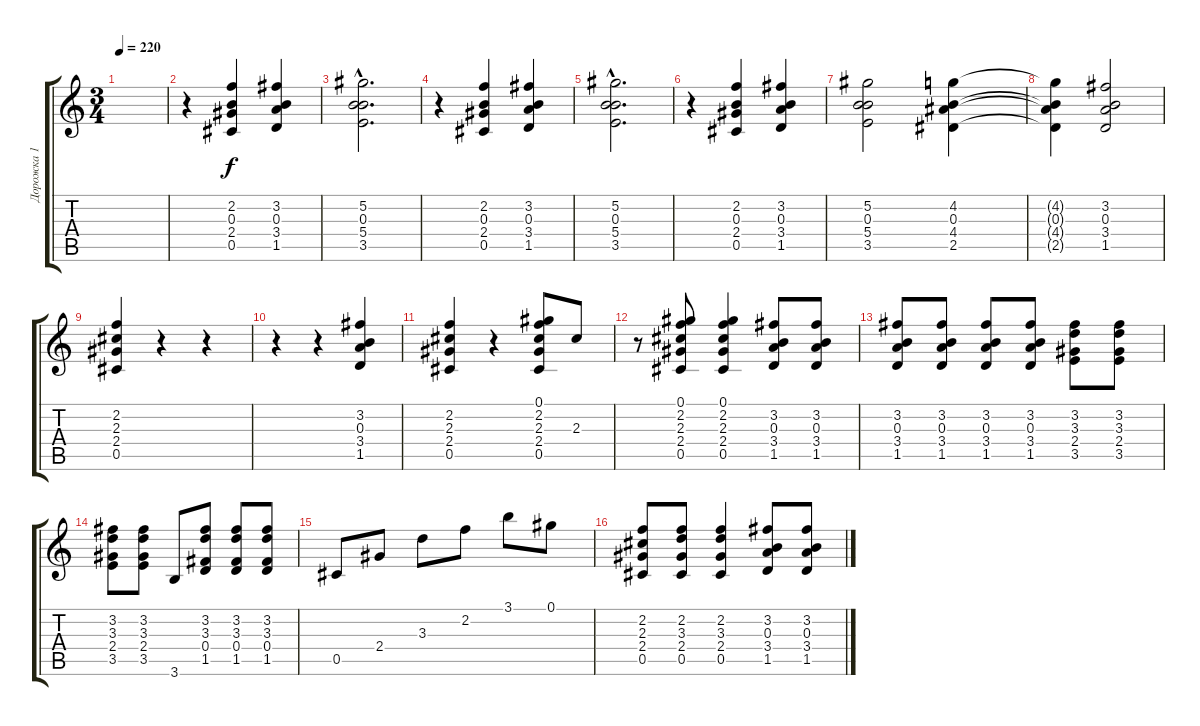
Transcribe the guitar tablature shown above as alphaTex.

\track ("Дорожка 1" "Дорожка 1") {instrument acousticguitarnylon}
\staff {score tabs}
\tuning (Ab4 Eb4 B3 Gb3 Db3 Ab2) {hide}
\ts (3 4)
\tempo 220
\clef g2
\ks c
|
r.4 (2.2 0.3 2.4 0.5).4 (3.2 0.3 3.4 1.5).4 |
(5.2{hac} 0.3{hac} 5.4{hac} 3.5{hac}).2{d} |
r.4 (2.2 0.3 2.4 0.5).4 (3.2 0.3 3.4 1.5).4 |
(5.2{hac} 0.3{hac} 5.4{hac} 3.5{hac}).2{d} |
r.4 (2.2 0.3 2.4 0.5).4 (3.2 0.3 3.4 1.5).4 |
(5.2 0.3 5.4 3.5).2 (4.2 0.3 4.4 2.5).4 |
(4.2{t} 0.3{t} 4.4{t} 2.5{t}).4 (3.2 0.3 3.4 1.5).2 |
(2.2 2.3 2.4 0.5).4 r.4 r.4 |
r.4 r.4 (3.2 0.3 3.4 1.5).4 |
(2.2 2.3 2.4 0.5).4 r.4 (0.1 2.2 2.3 2.4 0.5).8 2.3.8 |
r.8 (0.1 2.2 2.3 2.4 0.5).8 (0.1 2.2 2.3 2.4 0.5).4 (3.2 0.3 3.4 1.5).8 (3.2 0.3 3.4 1.5).8 |
(3.2 0.3 3.4 1.5).8 (3.2 0.3 3.4 1.5).8 (3.2 0.3 3.4 1.5).8 (3.2 0.3 3.4 1.5).8 (3.2 3.3 2.4 3.5).8 (3.2 3.3 2.4 3.5).8 |
(3.2 3.3 2.4 3.5).8 (3.2 3.3 2.4 3.5).8 3.6.8 (3.2 3.3 0.4 1.5).8 (3.2 3.3 0.4 1.5).8 (3.2 3.3 0.4 1.5).8 |
0.5.8 2.4.8 3.3.8 2.2.8 3.1.8 0.1.8 |
(2.2 2.3 2.4 0.5).8 (2.2 3.3 2.4 0.5).8 (2.2 3.3 2.4 0.5).4 (3.2 0.3 3.4 1.5).8 (3.2 0.3 3.4 1.5).8
